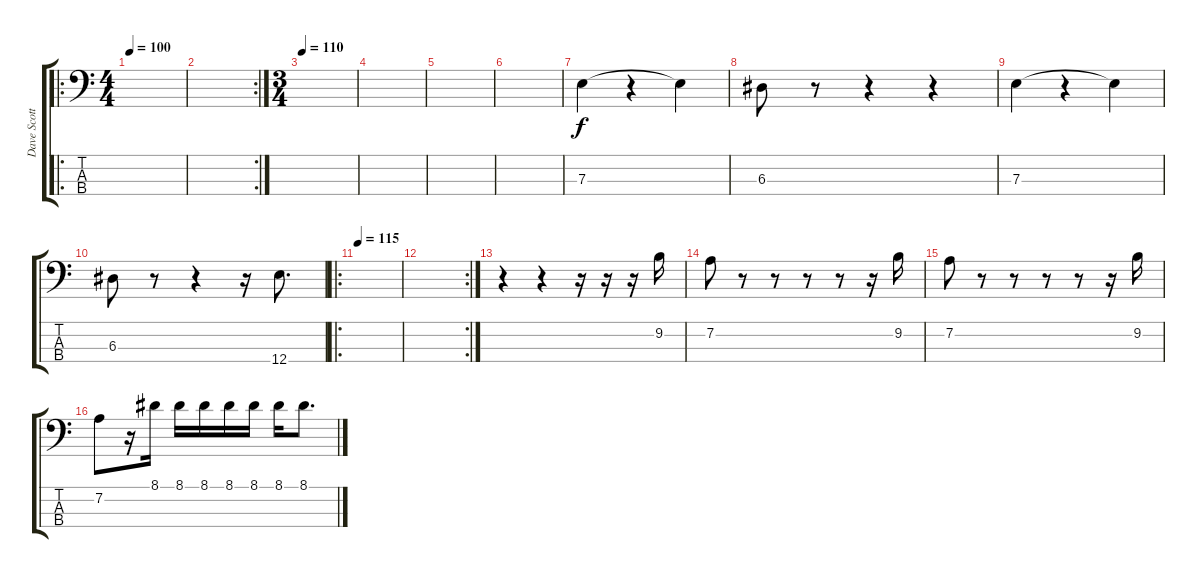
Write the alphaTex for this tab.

\track ("Dave Scott" "Dave Scott") {instrument electricbassfinger}
\staff {score tabs}
\tuning (G2 D2 A1 E1) {hide}
\ro
\ts (4 4)
\tempo 100
\tempo 110
\tempo 100
\clef f4
\ks c
|
\rc 2
|
\ts (3 4)
\tempo 110
|
|
|
|
7.3.4 r.4 7.3{t}.4 |
6.3.8 r.8 r.4 r.4 |
7.3.4 r.4 7.3{t}.4 |
6.3.8 r.8 r.4 r.16 12.4.8{d} |
\ro
\tempo 115
|
\rc 2
|
r.4 r.4 r.16 r.16 r.16 9.2.16 |
7.2.8 r.8 r.8 r.8 r.8 r.16 9.2.16 |
7.2.8 r.8 r.8 r.8 r.8 r.16 9.2.16 |
7.2.8 r.16 8.1.16 8.1.16 8.1.16 8.1.16 8.1.16 8.1.16 8.1.8{d}
